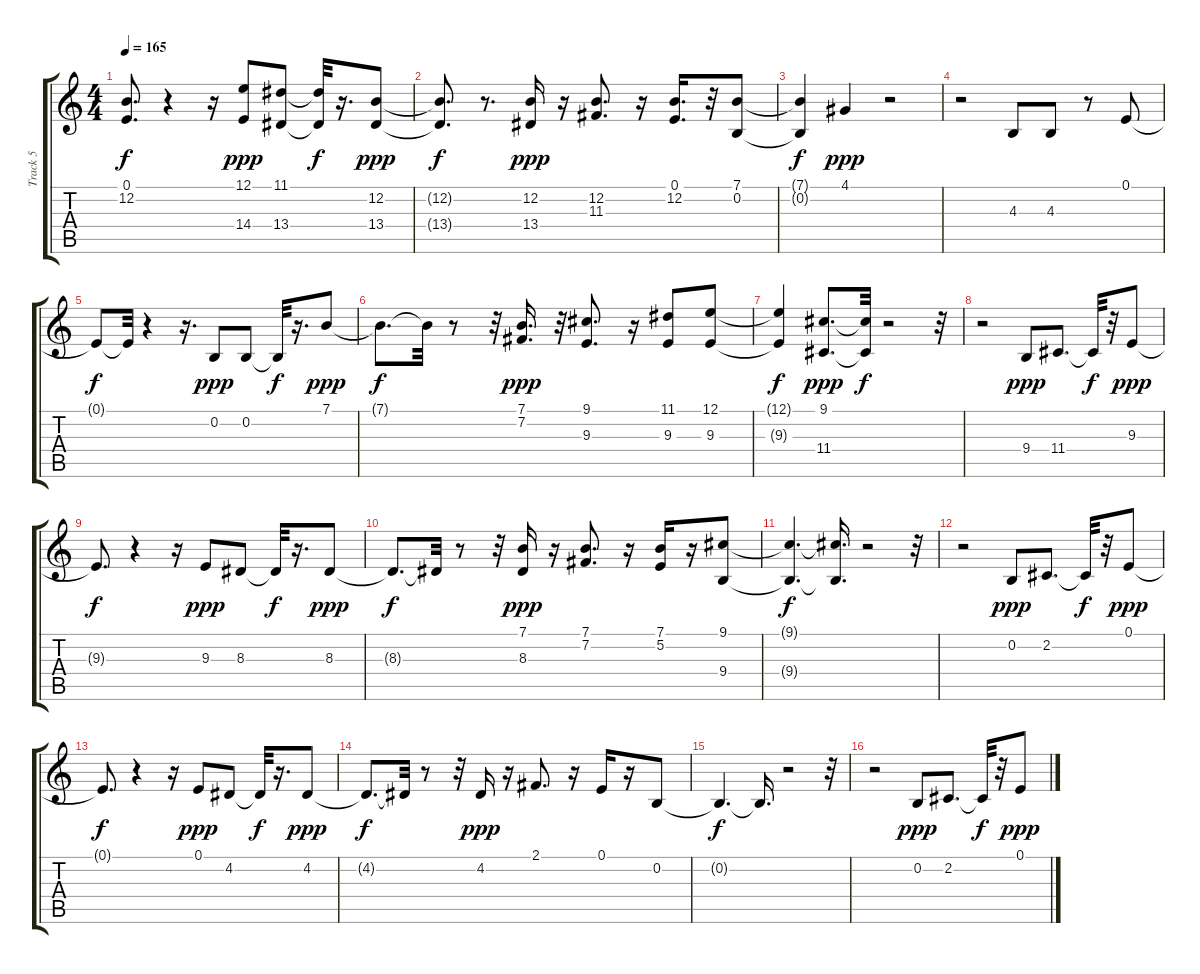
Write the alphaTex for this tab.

\track ("Track 5" "Track 5") {instrument lead3calliope}
\staff {score tabs}
\tuning (E4 B3 G3 D3 A2 E2) {hide}
\ts (4 4)
\tempo 165
\clef g2
\ks c
(0.1{t} 12.2{t}).8{d dy f} r.4 r.16 (12.1 14.4).8{dy ppp} (11.1 13.4).8 (11.1{t} 13.4{t}).32{dy f} r.16{d} (12.2 13.4).8{dy ppp} |
(12.2{t} 13.4{t}).8{d dy f} r.8{d} (12.2 13.4).16{dy ppp} r.16 (12.2 11.3).8{d} r.16 (0.1 12.2).16{d} r.32 (7.1 0.2).8 |
(7.1{t} 0.2{t}).4{dy f} 4.1.4{dy ppp} r.2 |
r.2 4.3.8 4.3.8 r.8 0.1.8 |
0.1{t}.8{dy f} 0.1{t}.32 r.4 r.16{d} 0.2.8{dy ppp} 0.2.8 0.2{t}.32{dy f} r.16{d} 7.1.8{dy ppp} |
7.1{t}.8{d dy f} 7.1{t}.32 r.8 r.32 (7.1 7.2).16{d dy ppp} r.32 (9.1 9.3).8{d} r.16 (11.1 9.3).8 (12.1 9.3).8 |
(12.1{t} 9.3{t}).4{dy f} (9.1 11.4).8{d dy ppp} (9.1{t} 11.4{t}).32{dy f} r.2 r.32 |
r.2 9.4.8{dy ppp} 11.4.8{d} 11.4{t}.32{dy f} r.32 9.3.8{dy ppp} |
9.3{t}.8{d dy f} r.4 r.16 9.3.8{dy ppp} 8.3.8 8.3{t}.32{dy f} r.16{d} 8.3.8{dy ppp} |
8.3{t}.8{d dy f} 8.3{t}.32 r.8 r.32 (7.1 8.3).16{dy ppp} r.16 (7.1 7.2).8{d} r.16 (7.1 5.2).16 r.16 (9.1 9.4).8 |
(9.1{t} 9.4{t}).4{d dy f} (9.1{t} 9.4{t}).16{d} r.2 r.32 |
r.2 0.2.8{dy ppp} 2.2.8{d} 2.2{t}.32{dy f} r.32 0.1.8{dy ppp} |
0.1{t}.8{d dy f} r.4 r.16 0.1.8{dy ppp} 4.2.8 4.2{t}.32{dy f} r.16{d} 4.2.8{dy ppp} |
4.2{t}.8{d dy f} 4.2{t}.32 r.8 r.32 4.2.16{dy ppp} r.16 2.1.8{d} r.16 0.1.16 r.16 0.2.8 |
0.2{t}.4{d dy f} 0.2{t}.16{d} r.2 r.32 |
r.2 0.2.8{dy ppp} 2.2.8{d} 2.2{t}.32{dy f} r.32 0.1.8{dy ppp}
